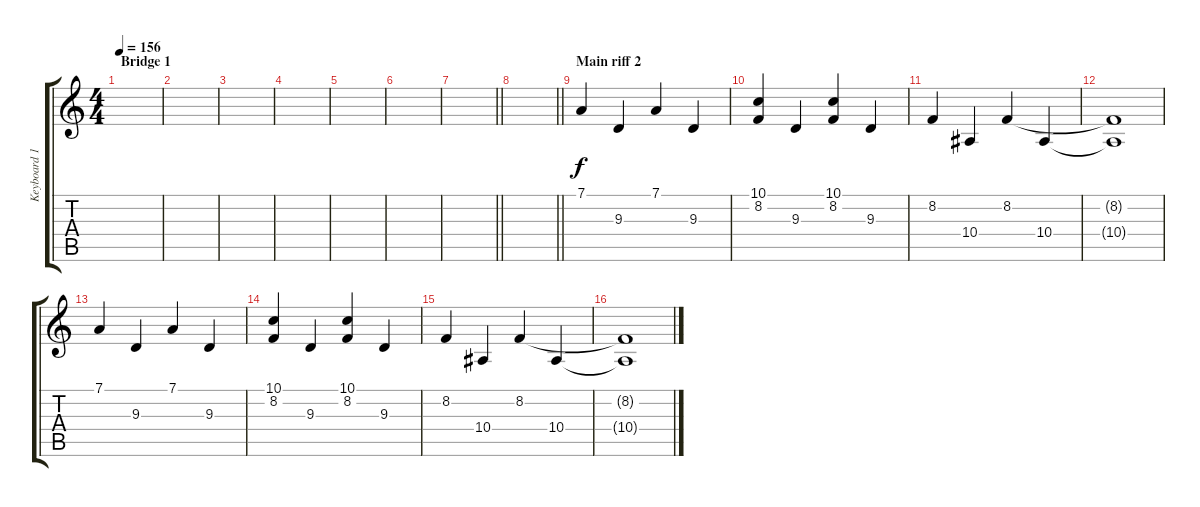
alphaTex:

\track ("Keyboard 1/Tuomas" "Keyboard 1") {instrument musicbox}
\staff {score tabs}
\tuning (D4 A3 F3 C3 G2 D2) {hide}
\ts (4 4)
\section ("" "Bridge 1")
\tempo 156
\clef g2
\ks c
|
|
|
|
|
|
\barLineRight lightlight
|
\barLineRight lightlight
|
\section ("" "Main riff 2")
7.1.4 9.3.4 7.1.4 9.3.4 |
(10.1 8.2).4 9.3.4 (10.1 8.2).4 9.3.4 |
8.2.4 10.4.4 8.2.4 10.4.4 |
(8.2{t} 10.4{t}).1 |
7.1.4 9.3.4 7.1.4 9.3.4 |
(10.1 8.2).4 9.3.4 (10.1 8.2).4 9.3.4 |
8.2.4 10.4.4 8.2.4 10.4.4 |
(8.2{t} 10.4{t}).1
